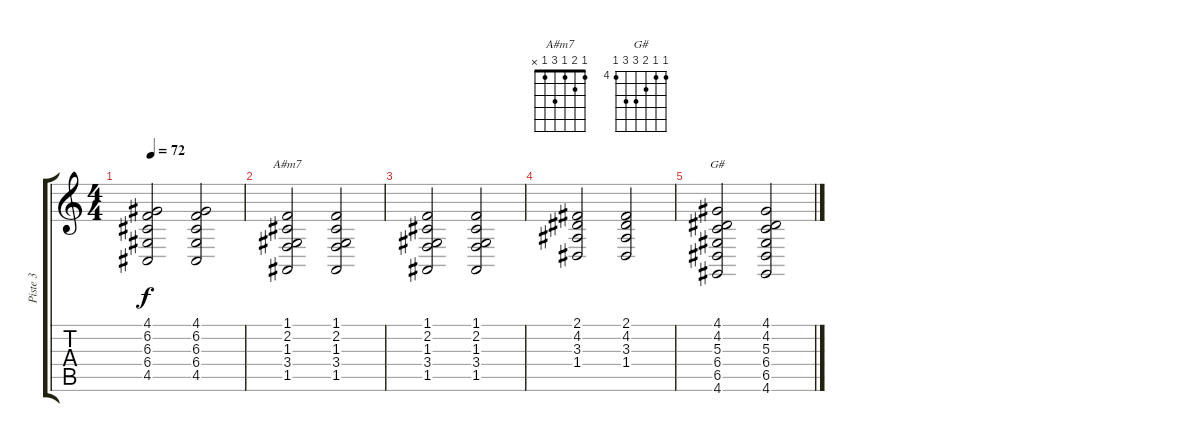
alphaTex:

\track ("Piste 3" "Piste 3") {instrument voiceoohs}
\staff {score tabs}
\tuning (E4 B3 G3 D3 A2 E2) {hide}
\chord ("A#m7" 1 2 1 3 1 x)
\chord ("G#" 4 4 5 6 6 4) {firstfret 4}
\ts (4 4)
\tempo 72
\clef g2
\ks c
(4.1 6.2 6.3 6.4 4.5).2{dy f} (4.1 6.2 6.3 6.4 4.5).2 |
(1.1 2.2 1.3 3.4 1.5).2{ch "A#m7"} (1.1 2.2 1.3 3.4 1.5).2 |
(1.1 2.2 1.3 3.4 1.5).2 (1.1 2.2 1.3 3.4 1.5).2 |
(2.1 4.2 3.3 1.4).2 (2.1 4.2 3.3 1.4).2 |
(4.1 4.2 5.3 6.4 6.5 4.6).2{ch "G#"} (4.1 4.2 5.3 6.4 6.5 4.6).2
